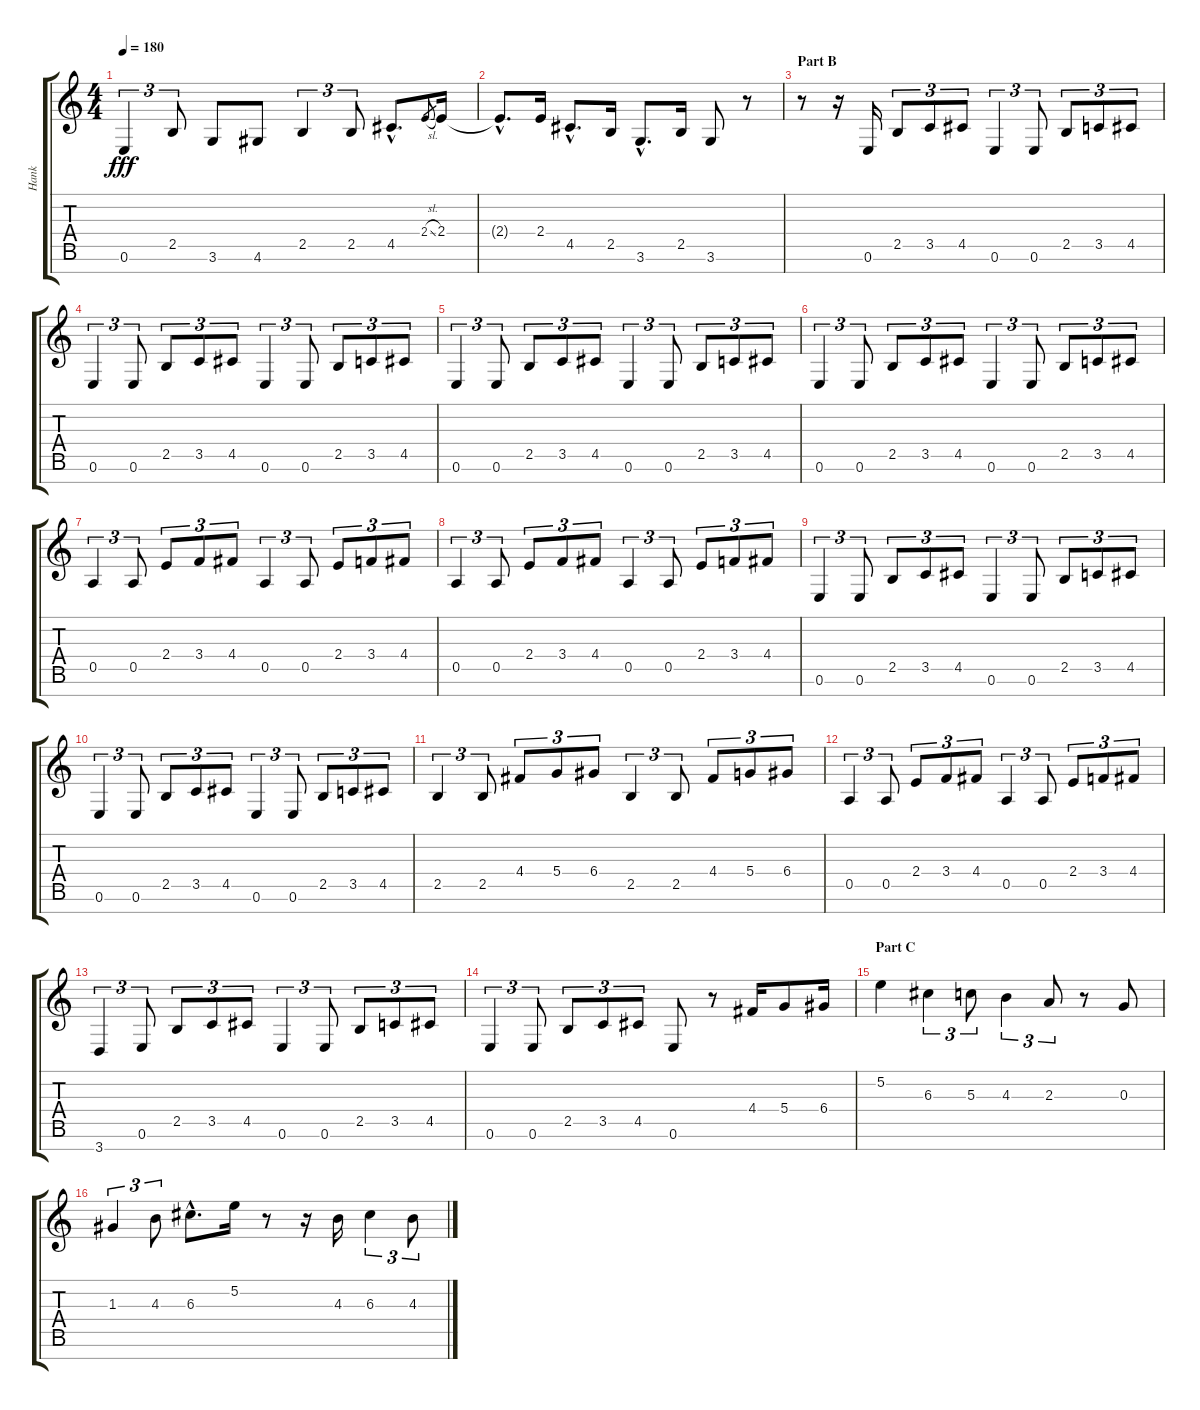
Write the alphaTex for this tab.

\track ("Hank" "Hank") {instrument electricguitarclean}
\staff {score tabs}
\tuning (E4 B3 G3 D3 A2 E2 B1) {hide}
\ts (4 4)
\tempo 180
\clef g2
\ks c
0.6.4{tu (3 2) dy fff} 2.5.8{tu (3 2)} 3.6.8 4.6.8 2.5.4{tu (3 2)} 2.5.8{tu (3 2)} 4.5{hac}.8{d} 2.4{sl}.8{gr} 2.4.16 |
2.4{hac t}.8{d} 2.4.16 4.5{hac}.8{d} 2.5.16 3.6{hac}.8{d} 2.5.16 3.6.8 r.8 |
\section ("" "Part B")
r.8{volume 16 instrument electricguitarmuted} r.16 0.6.16 2.5.8{tu (3 2)} 3.5.8{tu (3 2)} 4.5.8{tu (3 2)} 0.6.4{tu (3 2)} 0.6.8{tu (3 2)} 2.5.8{tu (3 2)} 3.5.8{tu (3 2)} 4.5.8{tu (3 2)} |
0.6.4{tu (3 2)} 0.6.8{tu (3 2)} 2.5.8{tu (3 2)} 3.5.8{tu (3 2)} 4.5.8{tu (3 2)} 0.6.4{tu (3 2)} 0.6.8{tu (3 2)} 2.5.8{tu (3 2)} 3.5.8{tu (3 2)} 4.5.8{tu (3 2)} |
0.6.4{tu (3 2)} 0.6.8{tu (3 2)} 2.5.8{tu (3 2)} 3.5.8{tu (3 2)} 4.5.8{tu (3 2)} 0.6.4{tu (3 2)} 0.6.8{tu (3 2)} 2.5.8{tu (3 2)} 3.5.8{tu (3 2)} 4.5.8{tu (3 2)} |
0.6.4{tu (3 2)} 0.6.8{tu (3 2)} 2.5.8{tu (3 2)} 3.5.8{tu (3 2)} 4.5.8{tu (3 2)} 0.6.4{tu (3 2)} 0.6.8{tu (3 2)} 2.5.8{tu (3 2)} 3.5.8{tu (3 2)} 4.5.8{tu (3 2)} |
0.5.4{tu (3 2)} 0.5.8{tu (3 2)} 2.4.8{tu (3 2)} 3.4.8{tu (3 2)} 4.4.8{tu (3 2)} 0.5.4{tu (3 2)} 0.5.8{tu (3 2)} 2.4.8{tu (3 2)} 3.4.8{tu (3 2)} 4.4.8{tu (3 2)} |
0.5.4{tu (3 2)} 0.5.8{tu (3 2)} 2.4.8{tu (3 2)} 3.4.8{tu (3 2)} 4.4.8{tu (3 2)} 0.5.4{tu (3 2)} 0.5.8{tu (3 2)} 2.4.8{tu (3 2)} 3.4.8{tu (3 2)} 4.4.8{tu (3 2)} |
0.6.4{tu (3 2)} 0.6.8{tu (3 2)} 2.5.8{tu (3 2)} 3.5.8{tu (3 2)} 4.5.8{tu (3 2)} 0.6.4{tu (3 2)} 0.6.8{tu (3 2)} 2.5.8{tu (3 2)} 3.5.8{tu (3 2)} 4.5.8{tu (3 2)} |
0.6.4{tu (3 2)} 0.6.8{tu (3 2)} 2.5.8{tu (3 2)} 3.5.8{tu (3 2)} 4.5.8{tu (3 2)} 0.6.4{tu (3 2)} 0.6.8{tu (3 2)} 2.5.8{tu (3 2)} 3.5.8{tu (3 2)} 4.5.8{tu (3 2)} |
2.5.4{tu (3 2)} 2.5.8{tu (3 2)} 4.4.8{tu (3 2)} 5.4.8{tu (3 2)} 6.4.8{tu (3 2)} 2.5.4{tu (3 2)} 2.5.8{tu (3 2)} 4.4.8{tu (3 2)} 5.4.8{tu (3 2)} 6.4.8{tu (3 2)} |
0.5.4{tu (3 2)} 0.5.8{tu (3 2)} 2.4.8{tu (3 2)} 3.4.8{tu (3 2)} 4.4.8{tu (3 2)} 0.5.4{tu (3 2)} 0.5.8{tu (3 2)} 2.4.8{tu (3 2)} 3.4.8{tu (3 2)} 4.4.8{tu (3 2)} |
3.7.4{tu (3 2)} 0.6.8{tu (3 2)} 2.5.8{tu (3 2)} 3.5.8{tu (3 2)} 4.5.8{tu (3 2)} 0.6.4{tu (3 2)} 0.6.8{tu (3 2)} 2.5.8{tu (3 2)} 3.5.8{tu (3 2)} 4.5.8{tu (3 2)} |
0.6.4{tu (3 2)} 0.6.8{tu (3 2)} 2.5.8{tu (3 2)} 3.5.8{tu (3 2)} 4.5.8{tu (3 2)} 0.6.8 r.8 4.4.16{volume 16 instrument electricguitarclean} 5.4.8 6.4.16 |
\section ("" "Part C")
5.2.4 6.3.4{tu (3 2)} 5.3.8{tu (3 2)} 4.3.4{tu (3 2)} 2.3.8{tu (3 2)} r.8 0.3.8 |
1.3.4{tu (3 2)} 4.3.8{tu (3 2)} 6.3{hac}.8{d} 5.2.16 r.8 r.16 4.3.16 6.3.4{tu (3 2)} 4.3.8{tu (3 2)}
